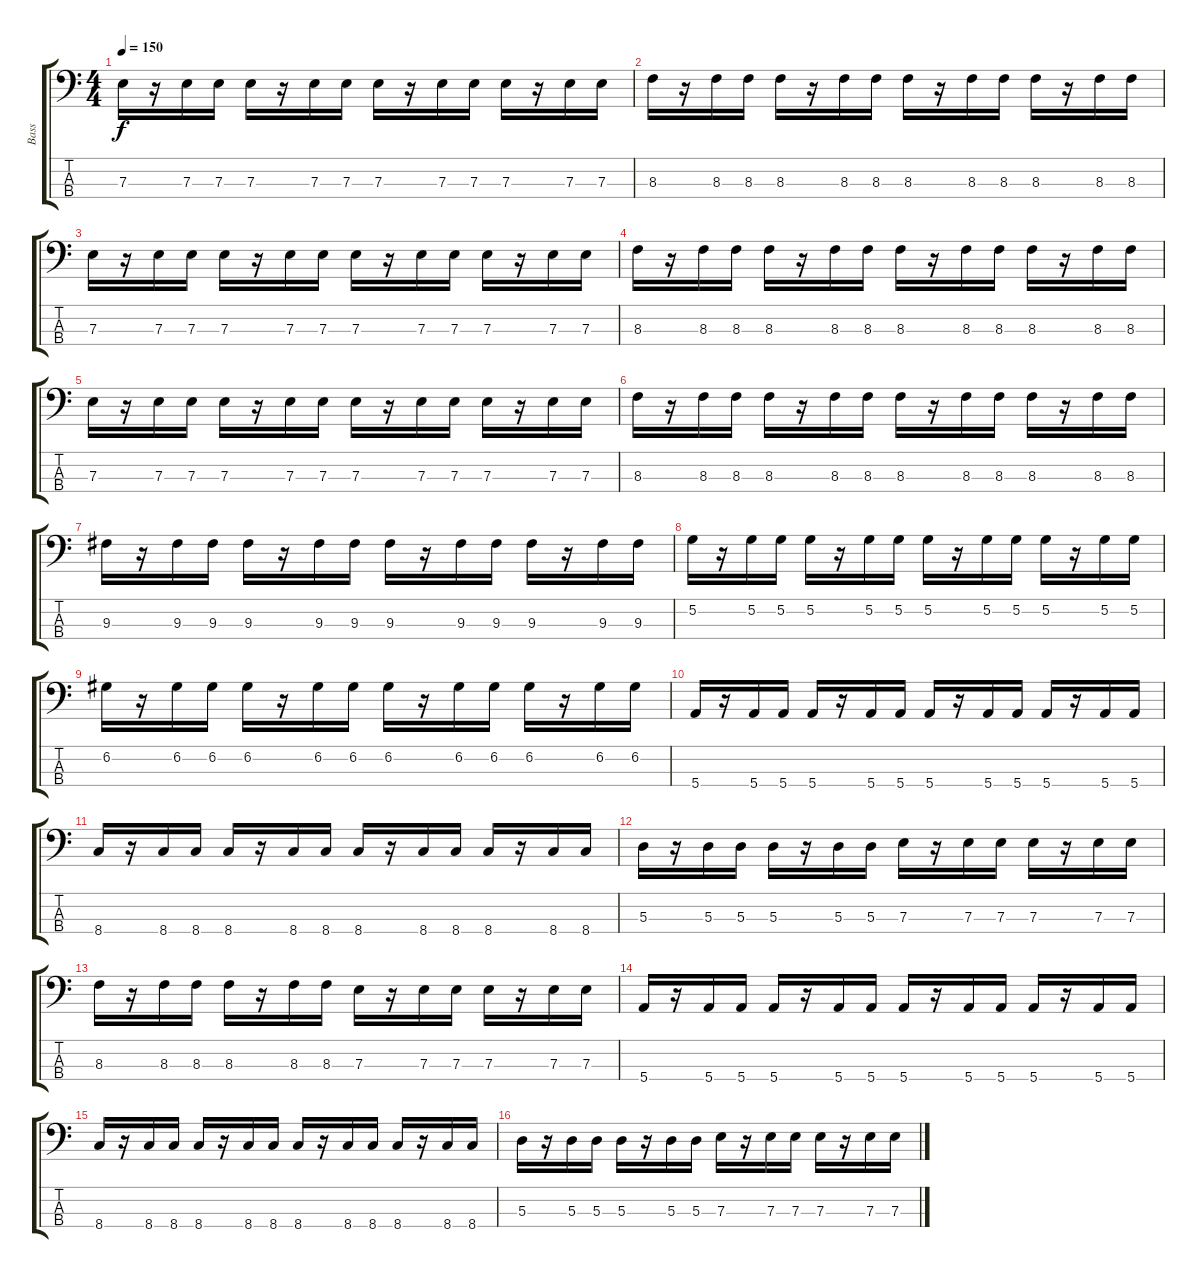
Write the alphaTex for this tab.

\track ("Bass" "Bass") {instrument electricbassfinger}
\staff {score tabs}
\tuning (G2 D2 A1 E1) {hide}
\ts (4 4)
\tempo 150
\clef f4
\ks c
7.3.16{dy f} r.16 7.3.16 7.3.16 7.3.16 r.16 7.3.16 7.3.16 7.3.16 r.16 7.3.16 7.3.16 7.3.16 r.16 7.3.16 7.3.16 |
8.3.16 r.16 8.3.16 8.3.16 8.3.16 r.16 8.3.16 8.3.16 8.3.16 r.16 8.3.16 8.3.16 8.3.16 r.16 8.3.16 8.3.16 |
7.3.16 r.16 7.3.16 7.3.16 7.3.16 r.16 7.3.16 7.3.16 7.3.16 r.16 7.3.16 7.3.16 7.3.16 r.16 7.3.16 7.3.16 |
8.3.16 r.16 8.3.16 8.3.16 8.3.16 r.16 8.3.16 8.3.16 8.3.16 r.16 8.3.16 8.3.16 8.3.16 r.16 8.3.16 8.3.16 |
7.3.16 r.16 7.3.16 7.3.16 7.3.16 r.16 7.3.16 7.3.16 7.3.16 r.16 7.3.16 7.3.16 7.3.16 r.16 7.3.16 7.3.16 |
8.3.16 r.16 8.3.16 8.3.16 8.3.16 r.16 8.3.16 8.3.16 8.3.16 r.16 8.3.16 8.3.16 8.3.16 r.16 8.3.16 8.3.16 |
9.3.16 r.16 9.3.16 9.3.16 9.3.16 r.16 9.3.16 9.3.16 9.3.16 r.16 9.3.16 9.3.16 9.3.16 r.16 9.3.16 9.3.16 |
5.2.16 r.16 5.2.16 5.2.16 5.2.16 r.16 5.2.16 5.2.16 5.2.16 r.16 5.2.16 5.2.16 5.2.16 r.16 5.2.16 5.2.16 |
6.2.16 r.16 6.2.16 6.2.16 6.2.16 r.16 6.2.16 6.2.16 6.2.16 r.16 6.2.16 6.2.16 6.2.16 r.16 6.2.16 6.2.16 |
5.4.16 r.16 5.4.16 5.4.16 5.4.16 r.16 5.4.16 5.4.16 5.4.16 r.16 5.4.16 5.4.16 5.4.16 r.16 5.4.16 5.4.16 |
8.4.16 r.16 8.4.16 8.4.16 8.4.16 r.16 8.4.16 8.4.16 8.4.16 r.16 8.4.16 8.4.16 8.4.16 r.16 8.4.16 8.4.16 |
5.3.16 r.16 5.3.16 5.3.16 5.3.16 r.16 5.3.16 5.3.16 7.3.16 r.16 7.3.16 7.3.16 7.3.16 r.16 7.3.16 7.3.16 |
8.3.16 r.16 8.3.16 8.3.16 8.3.16 r.16 8.3.16 8.3.16 7.3.16 r.16 7.3.16 7.3.16 7.3.16 r.16 7.3.16 7.3.16 |
5.4.16 r.16 5.4.16 5.4.16 5.4.16 r.16 5.4.16 5.4.16 5.4.16 r.16 5.4.16 5.4.16 5.4.16 r.16 5.4.16 5.4.16 |
8.4.16 r.16 8.4.16 8.4.16 8.4.16 r.16 8.4.16 8.4.16 8.4.16 r.16 8.4.16 8.4.16 8.4.16 r.16 8.4.16 8.4.16 |
5.3.16 r.16 5.3.16 5.3.16 5.3.16 r.16 5.3.16 5.3.16 7.3.16 r.16 7.3.16 7.3.16 7.3.16 r.16 7.3.16 7.3.16
